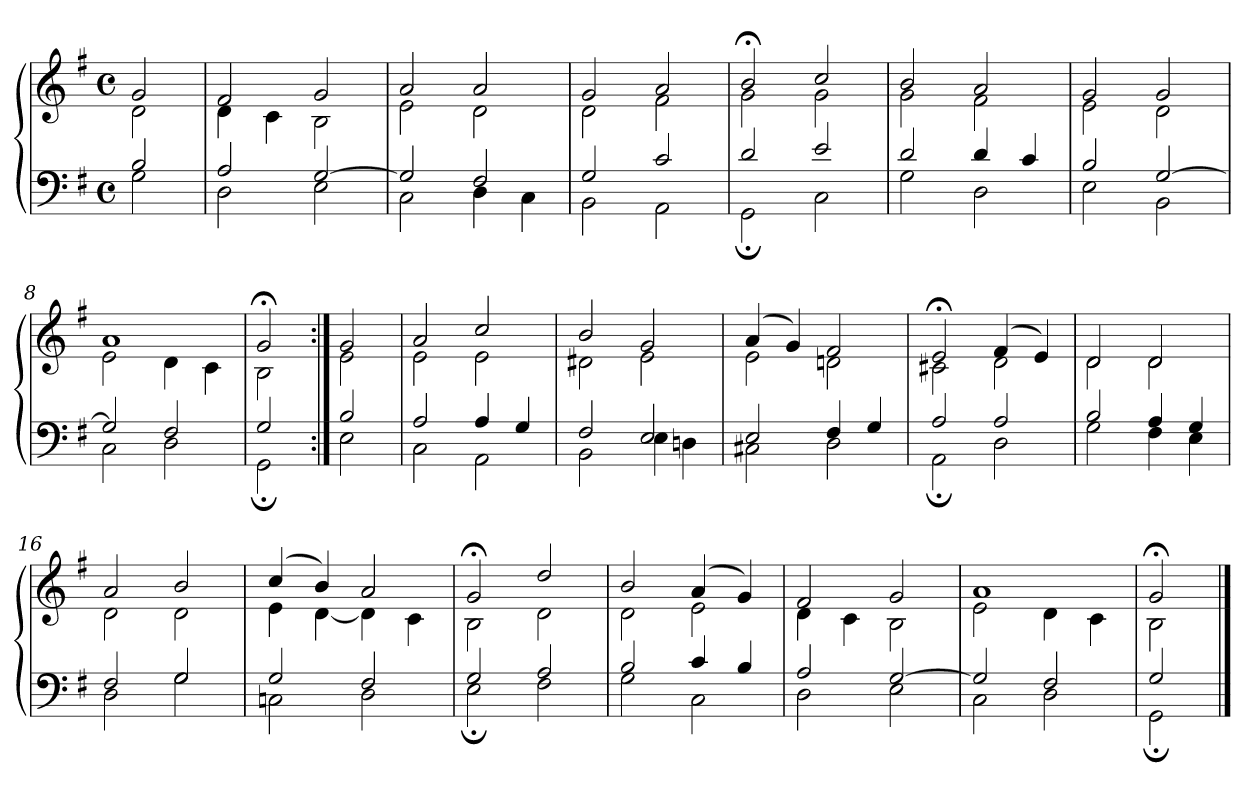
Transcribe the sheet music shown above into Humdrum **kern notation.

**kern	**kern
*part1	*part1
*staff2	*staff1
*clefF4	*clefG2
*k[f#]	*k[f#]
*M4/4	*M4/4
*met(c)	*met(c)
=1	=1
*^	*^
2B	2G	2g	2d
=2	=2	=2	=2
2A	2D	2f#	4d
.	.	.	4c
[2G	2E	2g	2B
=3	=3	=3	=3
2G]	2C	2a	2e
2F#	4D	2a	2d
.	4C	.	.
=4	=4	=4	=4
2G	2BB	2g	2d
2c	2AA	2a	2f#
=5	=5	=5	=5
2d	2GG;	2b;<	2g
2e	2C	2cc	2g
=6	=6	=6	=6
2d	2G	2b	2g
4d	2D	2a	2f#
4c	.	.	.
=7	=7	=7	=7
2B	2E	2g	2e
[2G	2BB	2g	2d
!!LO:LB:g=z	!!
=8	=8	=8	=8
2G]	2C	1a	2e
2F#	2D	.	4d
.	.	.	4c
=9	=9	=9	=9
2G	2GG;	2g;<	2B
=10:|!	=10:|!	=10:|!	=10:|!
2B	2E	2g	2e
=11	=11	=11	=11
2A	2C	2a	2e
4A	2AA	2cc	2e
4G	.	.	.
=12	=12	=12	=12
2F#	2BB	2b	2d#X
2E	4E	2g	2e
.	4Dn	.	.
=13	=13	=13	=13
2E	2C#X	(4a	2e
.	.	4g)	.
4F#	2D	2f#	2dn
4G	.	.	.
=14	=14	=14	=14
2A	2AA;	2e;<	2c#X
2A	2D	(4f#	2d
.	.	4e)	.
=15	=15	=15	=15
2B	2G	2d	2d
4A	4F#	2d	2d
4G	4E	.	.
!!LO:LB:g=z	!!
=16	=16	=16	=16
2F#	2D	2a	2d
2G	2G	2b	2d
=17	=17	=17	=17
2G	2Cn	(4cc	4e
.	.	4b)	[4d
2F#	2D	2a	4d]
.	.	.	4c
=18	=18	=18	=18
2G	2E;	2g;<	2B
2A	2F#	2dd	2d
=19	=19	=19	=19
2B	2G	2b	2d
4c	2C	(4a	2e
4B	.	4g)	.
=20	=20	=20	=20
2A	2D	2f#	4d
.	.	.	4c
[2G	2E	2g	2B
=21	=21	=21	=21
2G]	2C	1a	2e
2F#	2D	.	4d
.	.	.	4c
=22	=22	=22	=22
2G	2GG;	2g;<	2B
*v	*v	*	*
*	*v	*v
==	==
*-	*-
